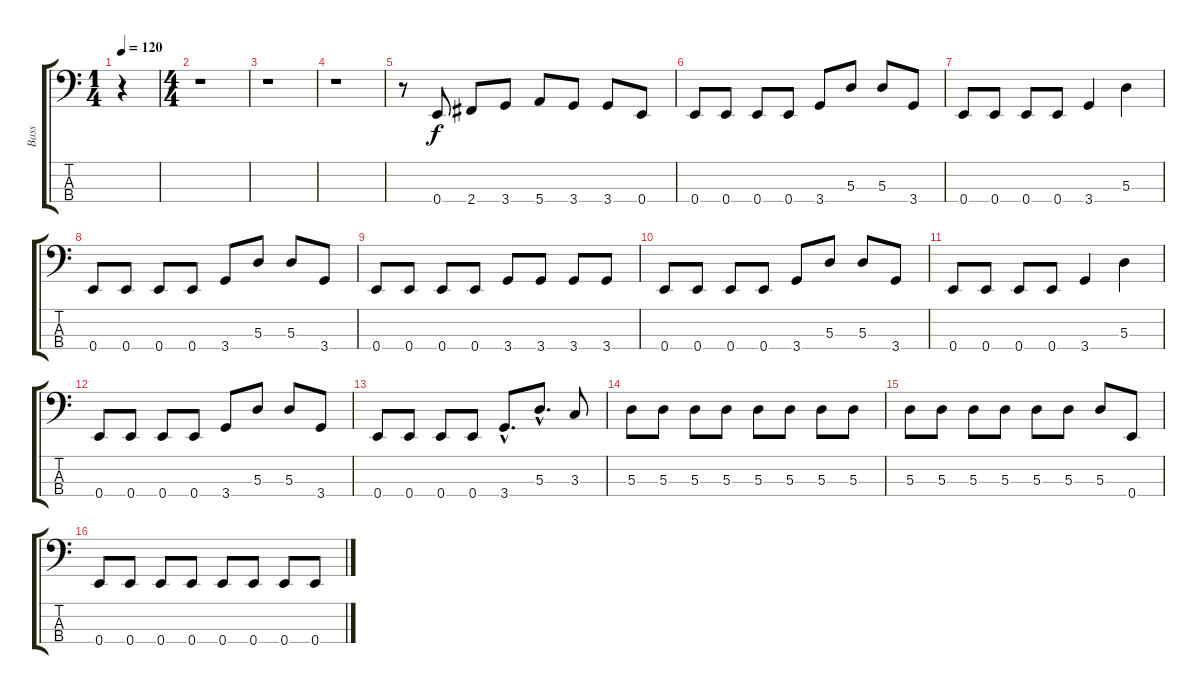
\track ("Bass" "Bass") {instrument electricbassfinger}
\staff {score tabs}
\tuning (G2 D2 A1 E1) {hide}
\ts (1 4)
\tempo 120
\clef f4
\ks c
r.4{dy f instrument electricbassfinger} |
\ts (4 4)
r.1 |
r.1 |
r.1 |
r.8 0.4.8 2.4.8 3.4.8 5.4.8 3.4.8 3.4.8 0.4.8 |
0.4.8 0.4.8 0.4.8 0.4.8 3.4.8 5.3.8 5.3.8 3.4.8 |
0.4.8 0.4.8 0.4.8 0.4.8 3.4.4 5.3.4 |
0.4.8 0.4.8 0.4.8 0.4.8 3.4.8 5.3.8 5.3.8 3.4.8 |
0.4.8 0.4.8 0.4.8 0.4.8 3.4.8 3.4.8 3.4.8 3.4.8 |
0.4.8 0.4.8 0.4.8 0.4.8 3.4.8 5.3.8 5.3.8 3.4.8 |
0.4.8 0.4.8 0.4.8 0.4.8 3.4.4 5.3.4 |
0.4.8 0.4.8 0.4.8 0.4.8 3.4.8 5.3.8 5.3.8 3.4.8 |
0.4.8 0.4.8 0.4.8 0.4.8 3.4{hac}.8{d} 5.3{hac}.8{d} 3.3.8 |
5.3.8 5.3.8 5.3.8 5.3.8 5.3.8 5.3.8 5.3.8 5.3.8 |
5.3.8 5.3.8 5.3.8 5.3.8 5.3.8 5.3.8 5.3.8 0.4.8 |
0.4.8 0.4.8 0.4.8 0.4.8 0.4.8 0.4.8 0.4.8 0.4.8
